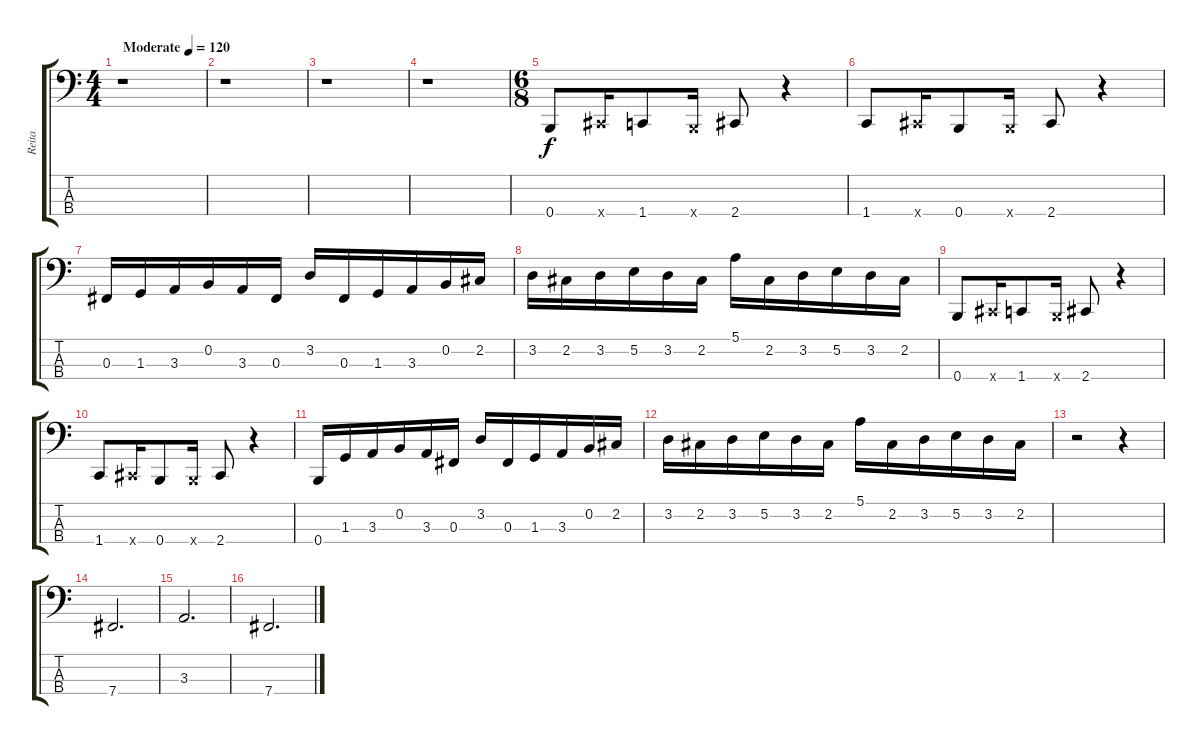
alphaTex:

\track ("Reita" "Reita") {instrument electricbasspick}
\staff {score tabs}
\tuning (E2 B1 Gb1 B0) {hide}
\ts (4 4)
\tempo (120 "Moderate")
\tempo 100
\tempo (120 "Moderate")
\clef f4
\ks c
r.1{dy f instrument electricbasspick} |
r.1 |
r.1 |
r.1 |
\ts (6 8)
0.4.8 2.4{x}.16 1.4.8 0.4{x}.16 2.4.8 r.4 |
1.4.8 2.4{x}.16 0.4.8 0.4{x}.16 2.4.8 r.4 |
0.3.16 1.3.16 3.3.16 0.2.16 3.3.16 0.3.16 3.2.16 0.3.16 1.3.16 3.3.16 0.2.16 2.2.16 |
3.2.16 2.2.16 3.2.16 5.2.16 3.2.16 2.2.16 5.1.16 2.2.16 3.2.16 5.2.16 3.2.16 2.2.16 |
0.4.8 2.4{x}.16 1.4.8 0.4{x}.16 2.4.8 r.4 |
1.4.8 2.4{x}.16 0.4.8 0.4{x}.16 2.4.8 r.4 |
0.4.16 1.3.16 3.3.16 0.2.16 3.3.16 0.3.16 3.2.16 0.3.16 1.3.16 3.3.16 0.2.16 2.2.16 |
3.2.16 2.2.16 3.2.16 5.2.16 3.2.16 2.2.16 5.1.16 2.2.16 3.2.16 5.2.16 3.2.16 2.2.16 |
r.2 r.4 |
7.4.2{d} |
3.3.2{d} |
7.4.2{d}
